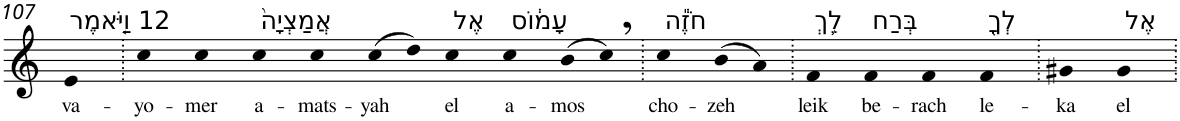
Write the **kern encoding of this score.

**kern	**text
*part1	*part1
*staff1	*staff1
*I"Piano	*
*I'Pno	*
!!LO:PB:g=z
*clefG2	*
*k[]	*
=107	=107
!LO:TX:a:t=12 וַיֹּ֤אמֶר	!
!	!LO:LY:b
4e	va-
=108.	=108.
!	!LO:LY:b
4cc	-yo-
!	!LO:LY:b
4cc	-mer
!LO:TX:a:t=אֲמַצְיָה֙	!
!	!LO:LY:b
4cc	a-
!	!LO:LY:b
4cc	-mats-
!	!LO:LY:b
(>8cc	-yah
8dd)	.
!LO:TX:a:t=אֶל	!
!	!LO:LY:b
4cc	el
!LO:TX:a:t=עָמ֔וֹס	!
!	!LO:LY:b
4cc	a-
!	!LO:LY:b
(>8b	-mos
8cc,)	.
=109.	=109.
!LO:TX:a:t=חֹזֶ֕ה	!
!	!LO:LY:b
4cc	cho-
!	!LO:LY:b
(>8b	-zeh
8a)	.
=110.	=110.
!LO:TX:a:t=לֵ֥ךְ	!
!	!LO:LY:b
4f	leik
!LO:TX:a:t=בְּרַח	!
!	!LO:LY:b
4f	be-
!	!LO:LY:b
4f	-rach
!LO:TX:a:t=לְךָ֖	!
!	!LO:LY:b
4f	le-
=111.	=111.
!	!LO:LY:b
4g#X	-ka
!LO:TX:a:t=אֶל	!
!	!LO:LY:b
4g#	el
=.	=.
*-	*-
